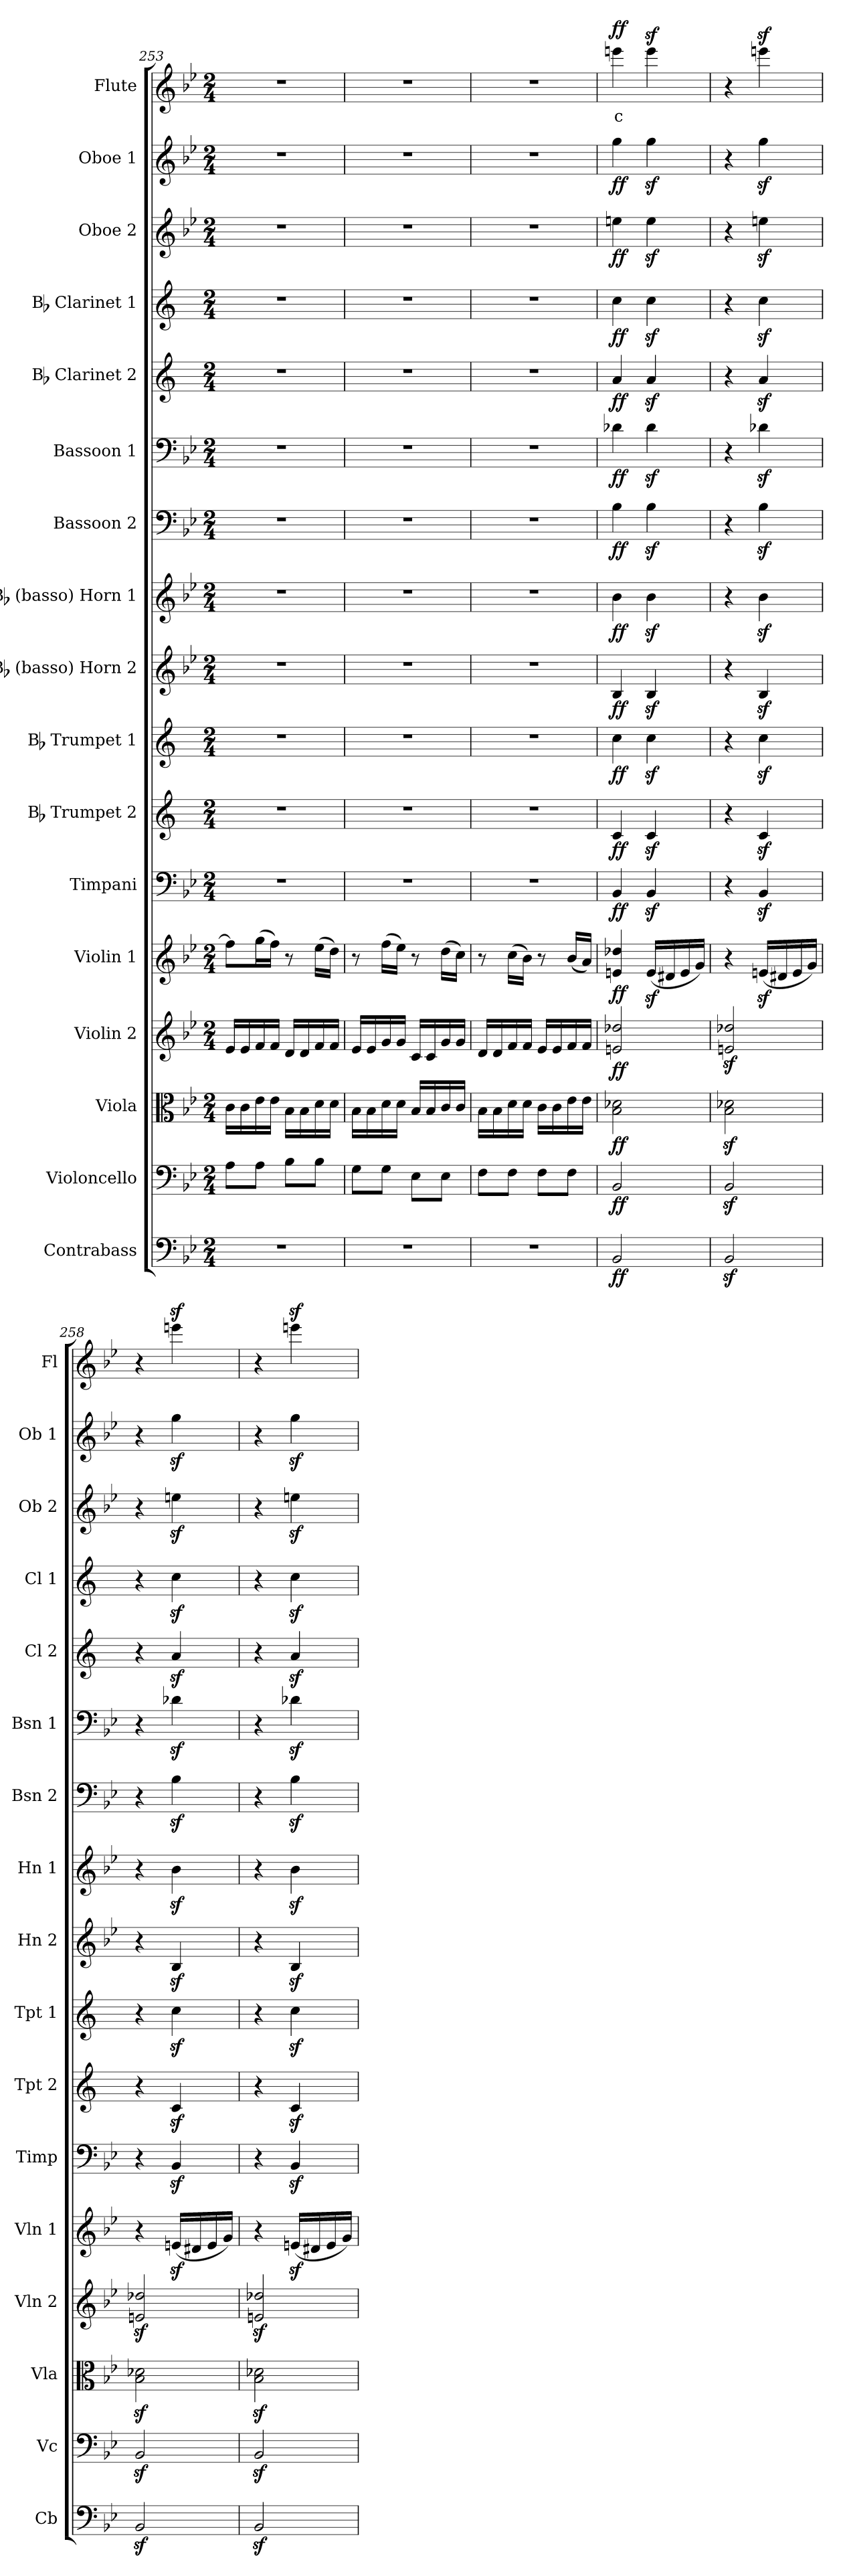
**kern	**dynam	**kern	**dynam	**kern	**dynam	**kern	**dynam	**kern	**dynam	**kern	**dynam	**kern	**dynam	**kern	**dynam	**kern	**dynam	**kern	**dynam	**kern	**dynam	**kern	**dynam	**kern	**dynam	**kern	**dynam	**kern	**dynam	**kern	**dynam	**kern	**text	**dynam
*part17	*part17	*part16	*part16	*part15	*part15	*part14	*part14	*part13	*part13	*part12	*part12	*part11	*part11	*part10	*part10	*part9	*part9	*part8	*part8	*part7	*part7	*part6	*part6	*part5	*part5	*part4	*part4	*part3	*part3	*part2	*part2	*part1	*part1	*part1
*staff17	*staff17	*staff16	*staff16	*staff15	*staff15	*staff14	*staff14	*staff13	*staff13	*staff12	*staff12	*staff11	*staff11	*staff10	*staff10	*staff9	*staff9	*staff8	*staff8	*staff7	*staff7	*staff6	*staff6	*staff5	*staff5	*staff4	*staff4	*staff3	*staff3	*staff2	*staff2	*staff1	*staff1	*staff1
*I"Contrabass	*	*I"Violoncello	*	*I"Viola	*	*I"Violin 2	*	*I"Violin 1	*	*I"Timpani	*	*I"Bb Trumpet 2	*	*I"Bb Trumpet 1	*	*I"Bb (basso) Horn 2	*	*I"Bb (basso) Horn 1	*	*I"Bassoon 2	*	*I"Bassoon 1	*	*I"Bb Clarinet 2	*	*I"Bb Clarinet 1	*	*I"Oboe 2	*	*I"Oboe 1	*	*I"Flute	*	*
*I'Cb	*	*I'Vc	*	*I'Vla	*	*I'Vln 2	*	*I'Vln 1	*	*I'Timp	*	*I'Tpt 2	*	*I'Tpt 1	*	*I'Hn 2	*	*I'Hn 1	*	*I'Bsn 2	*	*I'Bsn 1	*	*I'Cl 2	*	*I'Cl 1	*	*I'Ob 2	*	*I'Ob 1	*	*I'Fl	*	*
*clefF4	*	*clefF4	*	*clefC3	*	*clefG2	*	*clefG2	*	*clefF4	*	*clefG2	*	*clefG2	*	*clefG2	*	*clefG2	*	*clefF4	*	*clefF4	*	*clefG2	*	*clefG2	*	*clefG2	*	*clefG2	*	*clefG2	*	*
*ITrd7c12	*	*	*	*	*	*	*	*	*	*	*	*ITrd1c2	*	*ITrd1c2	*	*ITrd8c14	*	*ITrd8c14	*	*	*	*	*	*ITrd1c2	*	*ITrd1c2	*	*	*	*	*	*	*	*
*k[b-e-]	*	*k[b-e-]	*	*k[b-e-]	*	*k[b-e-]	*	*k[b-e-]	*	*k[b-e-]	*	*k[b-e-]	*	*k[b-e-]	*	*k[b-e-]	*	*k[b-e-]	*	*k[b-e-]	*	*k[b-e-]	*	*k[b-e-]	*	*k[b-e-]	*	*k[b-e-]	*	*k[b-e-]	*	*k[b-e-]	*	*
*M2/4	*	*M2/4	*	*M2/4	*	*M2/4	*	*M2/4	*	*M2/4	*	*M2/4	*	*M2/4	*	*M2/4	*	*M2/4	*	*M2/4	*	*M2/4	*	*M2/4	*	*M2/4	*	*M2/4	*	*M2/4	*	*M2/4	*	*
=253	=253	=253	=253	=253	=253	=253	=253	=253	=253	=253	=253	=253	=253	=253	=253	=253	=253	=253	=253	=253	=253	=253	=253	=253	=253	=253	=253	=253	=253	=253	=253	=253	=253	=253
2r	.	8A\L	.	16c\LL	.	16e-/LL	.	8ff\L]	.	2r	.	2r	.	2r	.	2r	.	2r	.	2r	.	2r	.	2r	.	2r	.	2r	.	2r	.	2r	.	.
.	.	.	.	16c\	.	16e-/	.	.	.	.	.	.	.	.	.	.	.	.	.	.	.	.	.	.	.	.	.	.	.	.	.	.	.	.
.	.	8A\J	.	16e-\	.	16f/	.	(16gg\L	.	.	.	.	.	.	.	.	.	.	.	.	.	.	.	.	.	.	.	.	.	.	.	.	.	.
.	.	.	.	16e-\JJ	.	16f/JJ	.	16ff\JJ)	.	.	.	.	.	.	.	.	.	.	.	.	.	.	.	.	.	.	.	.	.	.	.	.	.	.
.	.	8B-\L	.	16B-\LL	.	16d/LL	.	8r	.	.	.	.	.	.	.	.	.	.	.	.	.	.	.	.	.	.	.	.	.	.	.	.	.	.
.	.	.	.	16B-\	.	16d/	.	.	.	.	.	.	.	.	.	.	.	.	.	.	.	.	.	.	.	.	.	.	.	.	.	.	.	.
.	.	8B-\J	.	16d\	.	16f/	.	(16ee-\LL	.	.	.	.	.	.	.	.	.	.	.	.	.	.	.	.	.	.	.	.	.	.	.	.	.	.
.	.	.	.	16d\JJ	.	16f/JJ	.	16dd\JJ)	.	.	.	.	.	.	.	.	.	.	.	.	.	.	.	.	.	.	.	.	.	.	.	.	.	.
=254	=254	=254	=254	=254	=254	=254	=254	=254	=254	=254	=254	=254	=254	=254	=254	=254	=254	=254	=254	=254	=254	=254	=254	=254	=254	=254	=254	=254	=254	=254	=254	=254	=254	=254
2r	.	8G\L	.	16B-\LL	.	16e-/LL	.	8r	.	2r	.	2r	.	2r	.	2r	.	2r	.	2r	.	2r	.	2r	.	2r	.	2r	.	2r	.	2r	.	.
.	.	.	.	16B-\	.	16e-/	.	.	.	.	.	.	.	.	.	.	.	.	.	.	.	.	.	.	.	.	.	.	.	.	.	.	.	.
.	.	8G\J	.	16d\	.	16g/	.	(16ff\LL	.	.	.	.	.	.	.	.	.	.	.	.	.	.	.	.	.	.	.	.	.	.	.	.	.	.
.	.	.	.	16d\JJ	.	16g/JJ	.	16ee-\JJ)	.	.	.	.	.	.	.	.	.	.	.	.	.	.	.	.	.	.	.	.	.	.	.	.	.	.
.	.	8E-\L	.	16B-/LL	.	16c/LL	.	8r	.	.	.	.	.	.	.	.	.	.	.	.	.	.	.	.	.	.	.	.	.	.	.	.	.	.
.	.	.	.	16B-/	.	16c/	.	.	.	.	.	.	.	.	.	.	.	.	.	.	.	.	.	.	.	.	.	.	.	.	.	.	.	.
.	.	8E-\J	.	16c/	.	16g/	.	(16dd\LL	.	.	.	.	.	.	.	.	.	.	.	.	.	.	.	.	.	.	.	.	.	.	.	.	.	.
.	.	.	.	16c/JJ	.	16g/JJ	.	16cc\JJ)	.	.	.	.	.	.	.	.	.	.	.	.	.	.	.	.	.	.	.	.	.	.	.	.	.	.
=255	=255	=255	=255	=255	=255	=255	=255	=255	=255	=255	=255	=255	=255	=255	=255	=255	=255	=255	=255	=255	=255	=255	=255	=255	=255	=255	=255	=255	=255	=255	=255	=255	=255	=255
2r	.	8F\L	.	16B-\LL	.	16d/LL	.	8r	.	2r	.	2r	.	2r	.	2r	.	2r	.	2r	.	2r	.	2r	.	2r	.	2r	.	2r	.	2r	.	.
.	.	.	.	16B-\	.	16d/	.	.	.	.	.	.	.	.	.	.	.	.	.	.	.	.	.	.	.	.	.	.	.	.	.	.	.	.
.	.	8F\J	.	16d\	.	16f/	.	(16cc\LL	.	.	.	.	.	.	.	.	.	.	.	.	.	.	.	.	.	.	.	.	.	.	.	.	.	.
.	.	.	.	16d\JJ	.	16f/JJ	.	16b-\JJ)	.	.	.	.	.	.	.	.	.	.	.	.	.	.	.	.	.	.	.	.	.	.	.	.	.	.
.	.	8F\L	.	16c\LL	.	16e-/LL	.	8r	.	.	.	.	.	.	.	.	.	.	.	.	.	.	.	.	.	.	.	.	.	.	.	.	.	.
.	.	.	.	16c\	.	16e-/	.	.	.	.	.	.	.	.	.	.	.	.	.	.	.	.	.	.	.	.	.	.	.	.	.	.	.	.
.	.	8F\J	.	16e-\	.	16f/	.	(16b-/LL	.	.	.	.	.	.	.	.	.	.	.	.	.	.	.	.	.	.	.	.	.	.	.	.	.	.
.	.	.	.	16e-\JJ	.	16f/JJ	.	16a/JJ)	.	.	.	.	.	.	.	.	.	.	.	.	.	.	.	.	.	.	.	.	.	.	.	.	.	.
=256	=256	=256	=256	=256	=256	=256	=256	=256	=256	=256	=256	=256	=256	=256	=256	=256	=256	=256	=256	=256	=256	=256	=256	=256	=256	=256	=256	=256	=256	=256	=256	=256	=256	=256
!	!LO:DY:b	!	!LO:DY:b	!	!LO:DY:b	!	!LO:DY:b	!	!LO:DY:b	!	!LO:DY:b	!	!LO:DY:b	!	!LO:DY:b	!	!LO:DY:b	!	!LO:DY:b	!	!LO:DY:b	!	!LO:DY:b	!	!LO:DY:b	!	!LO:DY:b	!	!LO:DY:b	!	!LO:DY:b	!	!LO:LY:a:color=#FF0000	!LO:DY:b
2BBB-/	ff	2BB-/	ff	2B-\ 2d-X\	ff	2en/ 2dd-X/	ff	4en/ 4dd-X/	ff	4BB-/	ff	4B-/	ff	4b-\	ff	4BB-/	ff	4B-\	ff	4B-\	ff	4d-X\	ff	4g/	ff	4b-\	ff	4een\	ff	4gg\	ff	4eeen\	c	ff
.	.	.	.	.	.	.	.	(16ez</LL	.	4BB-z</	.	4B-z</	.	4b-z<\	.	4BB-z</	.	4B-z<\	.	4B-z<\	.	4d-z<\	.	4gz</	.	4b-z<\	.	4eez<\	.	4ggz<\	.	4eeez<\	.	.
.	.	.	.	.	.	.	.	16d#X/	.	.	.	.	.	.	.	.	.	.	.	.	.	.	.	.	.	.	.	.	.	.	.	.	.	.
.	.	.	.	.	.	.	.	16e/	.	.	.	.	.	.	.	.	.	.	.	.	.	.	.	.	.	.	.	.	.	.	.	.	.	.
.	.	.	.	.	.	.	.	16g/JJ)	.	.	.	.	.	.	.	.	.	.	.	.	.	.	.	.	.	.	.	.	.	.	.	.	.	.
!!LO:PB:g=z
=257	=257	=257	=257	=257	=257	=257	=257	=257	=257	=257	=257	=257	=257	=257	=257	=257	=257	=257	=257	=257	=257	=257	=257	=257	=257	=257	=257	=257	=257	=257	=257	=257	=257	=257
2BBB-z</	.	2BB-z</	.	2B-\z< 2d-X\z<	.	2en/z< 2dd-X/z<	.	4r	.	4r	.	4r	.	4r	.	4r	.	4r	.	4r	.	4r	.	4r	.	4r	.	4r	.	4r	.	4r	.	.
.	.	.	.	.	.	.	.	(16enz</LL	.	4BB-z</	.	4B-z</	.	4b-z<\	.	4BB-z</	.	4B-z<\	.	4B-z<\	.	4d-Xz<\	.	4gz</	.	4b-z<\	.	4eenz<\	.	4ggz<\	.	4eeenz<\	.	.
.	.	.	.	.	.	.	.	16d#X/	.	.	.	.	.	.	.	.	.	.	.	.	.	.	.	.	.	.	.	.	.	.	.	.	.	.
.	.	.	.	.	.	.	.	16e/	.	.	.	.	.	.	.	.	.	.	.	.	.	.	.	.	.	.	.	.	.	.	.	.	.	.
.	.	.	.	.	.	.	.	16g/JJ)	.	.	.	.	.	.	.	.	.	.	.	.	.	.	.	.	.	.	.	.	.	.	.	.	.	.
=258	=258	=258	=258	=258	=258	=258	=258	=258	=258	=258	=258	=258	=258	=258	=258	=258	=258	=258	=258	=258	=258	=258	=258	=258	=258	=258	=258	=258	=258	=258	=258	=258	=258	=258
2BBB-z</	.	2BB-z</	.	2B-\z< 2d-X\z<	.	2en/z< 2dd-X/z<	.	4r	.	4r	.	4r	.	4r	.	4r	.	4r	.	4r	.	4r	.	4r	.	4r	.	4r	.	4r	.	4r	.	.
.	.	.	.	.	.	.	.	(16enz</LL	.	4BB-z</	.	4B-z</	.	4b-z<\	.	4BB-z</	.	4B-z<\	.	4B-z<\	.	4d-Xz<\	.	4gz</	.	4b-z<\	.	4eenz<\	.	4ggz<\	.	4eeenz<\	.	.
.	.	.	.	.	.	.	.	16d#X/	.	.	.	.	.	.	.	.	.	.	.	.	.	.	.	.	.	.	.	.	.	.	.	.	.	.
.	.	.	.	.	.	.	.	16e/	.	.	.	.	.	.	.	.	.	.	.	.	.	.	.	.	.	.	.	.	.	.	.	.	.	.
.	.	.	.	.	.	.	.	16g/JJ)	.	.	.	.	.	.	.	.	.	.	.	.	.	.	.	.	.	.	.	.	.	.	.	.	.	.
=259	=259	=259	=259	=259	=259	=259	=259	=259	=259	=259	=259	=259	=259	=259	=259	=259	=259	=259	=259	=259	=259	=259	=259	=259	=259	=259	=259	=259	=259	=259	=259	=259	=259	=259
2BBB-z</	.	2BB-z</	.	2B-\z< 2d-X\z<	.	2en/z< 2dd-X/z<	.	4r	.	4r	.	4r	.	4r	.	4r	.	4r	.	4r	.	4r	.	4r	.	4r	.	4r	.	4r	.	4r	.	.
.	.	.	.	.	.	.	.	(16enz</LL	.	4BB-z</	.	4B-z</	.	4b-z<\	.	4BB-z</	.	4B-z<\	.	4B-z<\	.	4d-Xz<\	.	4gz</	.	4b-z<\	.	4eenz<\	.	4ggz<\	.	4eeenz<\	.	.
.	.	.	.	.	.	.	.	16d#X/	.	.	.	.	.	.	.	.	.	.	.	.	.	.	.	.	.	.	.	.	.	.	.	.	.	.
.	.	.	.	.	.	.	.	16e/	.	.	.	.	.	.	.	.	.	.	.	.	.	.	.	.	.	.	.	.	.	.	.	.	.	.
.	.	.	.	.	.	.	.	16g/JJ)	.	.	.	.	.	.	.	.	.	.	.	.	.	.	.	.	.	.	.	.	.	.	.	.	.	.
=	=	=	=	=	=	=	=	=	=	=	=	=	=	=	=	=	=	=	=	=	=	=	=	=	=	=	=	=	=	=	=	=	=	=
*-	*-	*-	*-	*-	*-	*-	*-	*-	*-	*-	*-	*-	*-	*-	*-	*-	*-	*-	*-	*-	*-	*-	*-	*-	*-	*-	*-	*-	*-	*-	*-	*-	*-	*-
